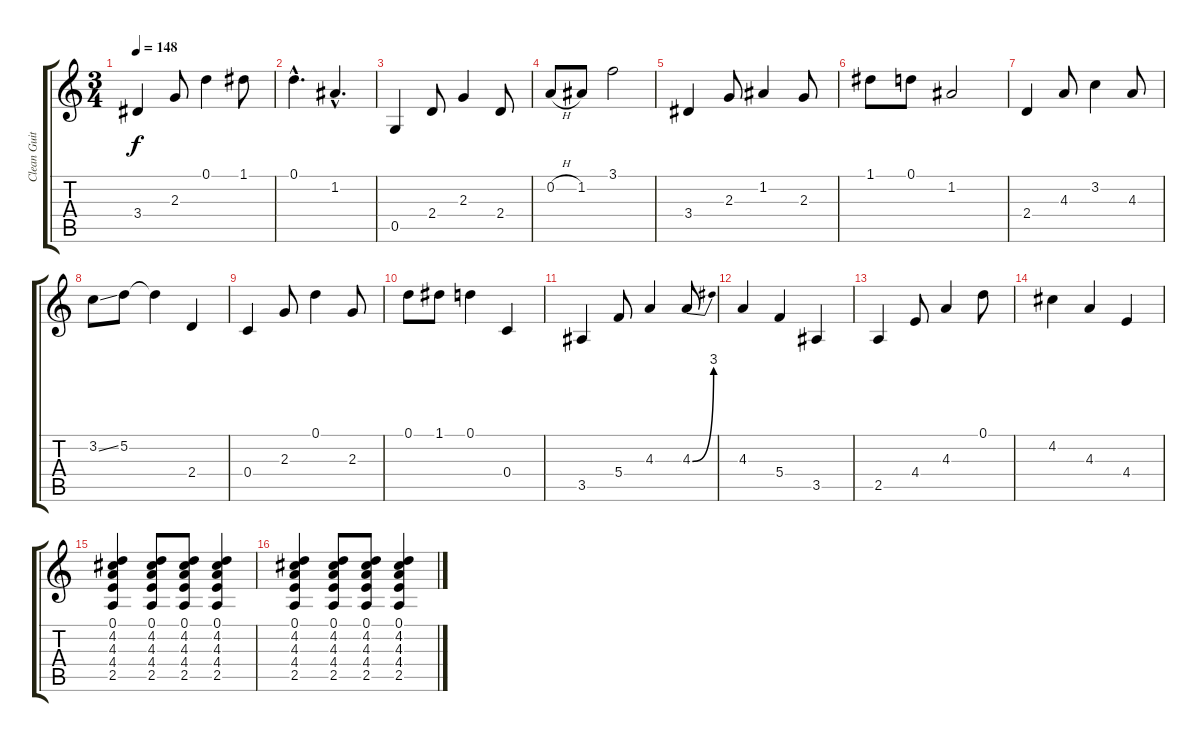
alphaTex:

\track ("Clean Guitar" "Clean Guit") {instrument electricguitarclean}
\staff {score tabs}
\tuning (D4 A3 F3 C3 G2 C2) {hide}
\ts (3 4)
\tempo 148
\clef g2
\ks c
3.4.4{dy f} 2.3.8 0.1.4 1.1.8 |
0.1{hac}.4{d} 1.2{hac}.4{d} |
0.5.4 2.4.8 2.3.4 2.4.8 |
0.2{h}.8 1.2.8 3.1.2 |
3.4.4 2.3.8 1.2.4 2.3.8 |
1.1.8 0.1.8 1.2.2 |
2.4.4 4.3.8 3.2.4 4.3.8 |
3.2{ss}.8 5.2.8 5.2{t}.4 2.4.4 |
0.4.4 2.3.8 0.1.4 2.3.8 |
0.1.8 1.1.8 0.1.4 0.4.4 |
3.5.4 5.4.8 4.3.4 4.3{be (bend 0 0 60 12)}.8 |
4.3.4 5.4.4 3.5.4 |
2.5.4 4.4.8 4.3.4 0.1.8 |
4.2.4 4.3.4 4.4.4 |
(0.1 4.2 4.3 4.4 2.5).4 (0.1 4.2 4.3 4.4 2.5).8 (0.1 4.2 4.3 4.4 2.5).8 (0.1 4.2 4.3 4.4 2.5).4 |
(0.1 4.2 4.3 4.4 2.5).4 (0.1 4.2 4.3 4.4 2.5).8 (0.1 4.2 4.3 4.4 2.5).8 (0.1 4.2 4.3 4.4 2.5).4
